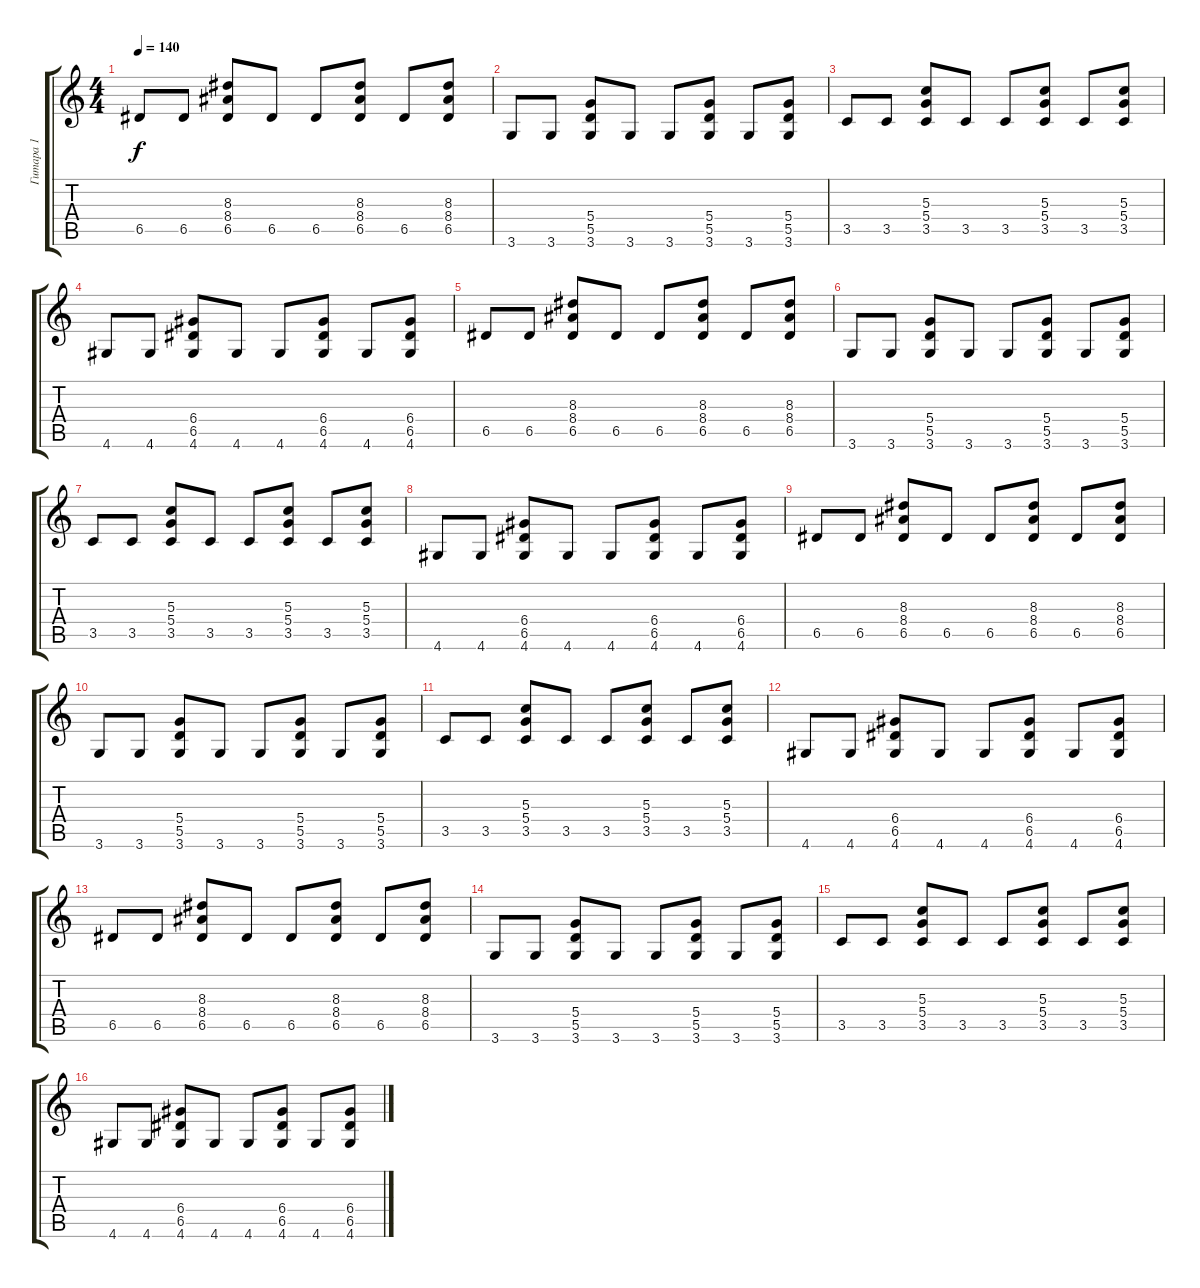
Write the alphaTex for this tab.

\track ("Гитара 1" "Гитара 1") {instrument distortionguitar}
\staff {score tabs}
\tuning (E4 B3 G3 D3 A2 E2) {hide}
\ts (4 4)
\tempo 140
\clef g2
\ks c
6.5.8{dy f} 6.5.8 (8.3 8.4 6.5).8 6.5.8 6.5.8 (8.3 8.4 6.5).8 6.5.8 (8.3 8.4 6.5).8 |
3.6.8 3.6.8 (5.4 5.5 3.6).8 3.6.8 3.6.8 (5.4 5.5 3.6).8 3.6.8 (5.4 5.5 3.6).8 |
3.5.8 3.5.8 (5.3 5.4 3.5).8 3.5.8 3.5.8 (5.3 5.4 3.5).8 3.5.8 (5.3 5.4 3.5).8 |
4.6.8 4.6.8 (6.4 6.5 4.6).8 4.6.8 4.6.8 (6.4 6.5 4.6).8 4.6.8 (6.4 6.5 4.6).8 |
6.5.8 6.5.8 (8.3 8.4 6.5).8 6.5.8 6.5.8 (8.3 8.4 6.5).8 6.5.8 (8.3 8.4 6.5).8 |
3.6.8 3.6.8 (5.4 5.5 3.6).8 3.6.8 3.6.8 (5.4 5.5 3.6).8 3.6.8 (5.4 5.5 3.6).8 |
3.5.8 3.5.8 (5.3 5.4 3.5).8 3.5.8 3.5.8 (5.3 5.4 3.5).8 3.5.8 (5.3 5.4 3.5).8 |
4.6.8 4.6.8 (6.4 6.5 4.6).8 4.6.8 4.6.8 (6.4 6.5 4.6).8 4.6.8 (6.4 6.5 4.6).8 |
6.5.8 6.5.8 (8.3 8.4 6.5).8 6.5.8 6.5.8 (8.3 8.4 6.5).8 6.5.8 (8.3 8.4 6.5).8 |
3.6.8 3.6.8 (5.4 5.5 3.6).8 3.6.8 3.6.8 (5.4 5.5 3.6).8 3.6.8 (5.4 5.5 3.6).8 |
3.5.8 3.5.8 (5.3 5.4 3.5).8 3.5.8 3.5.8 (5.3 5.4 3.5).8 3.5.8 (5.3 5.4 3.5).8 |
4.6.8 4.6.8 (6.4 6.5 4.6).8 4.6.8 4.6.8 (6.4 6.5 4.6).8 4.6.8 (6.4 6.5 4.6).8 |
6.5.8 6.5.8 (8.3 8.4 6.5).8 6.5.8 6.5.8 (8.3 8.4 6.5).8 6.5.8 (8.3 8.4 6.5).8 |
3.6.8 3.6.8 (5.4 5.5 3.6).8 3.6.8 3.6.8 (5.4 5.5 3.6).8 3.6.8 (5.4 5.5 3.6).8 |
3.5.8 3.5.8 (5.3 5.4 3.5).8 3.5.8 3.5.8 (5.3 5.4 3.5).8 3.5.8 (5.3 5.4 3.5).8 |
4.6.8 4.6.8 (6.4 6.5 4.6).8 4.6.8 4.6.8 (6.4 6.5 4.6).8 4.6.8 (6.4 6.5 4.6).8
